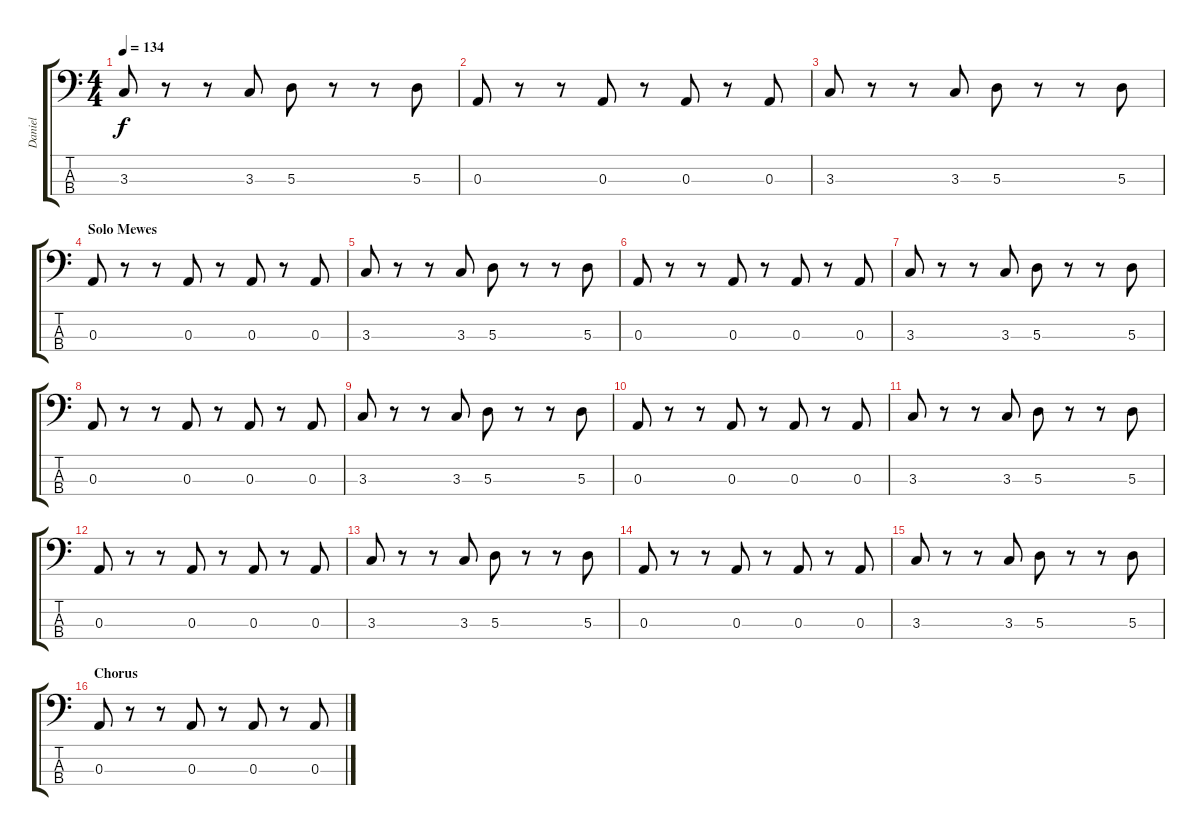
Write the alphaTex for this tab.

\track ("Daniel" "Daniel") {instrument slapbass2}
\staff {score tabs}
\tuning (G2 D2 A1 E1) {hide}
\ts (4 4)
\tempo 134
\clef f4
\ks c
3.3.8{dy f} r.8 r.8 3.3.8 5.3.8 r.8 r.8 5.3.8 |
0.3.8 r.8 r.8 0.3.8 r.8 0.3.8 r.8 0.3.8 |
3.3.8 r.8 r.8 3.3.8 5.3.8 r.8 r.8 5.3.8 |
\section ("" "Solo Mewes")
0.3.8 r.8 r.8 0.3.8 r.8 0.3.8 r.8 0.3.8 |
3.3.8 r.8 r.8 3.3.8 5.3.8 r.8 r.8 5.3.8 |
0.3.8 r.8 r.8 0.3.8 r.8 0.3.8 r.8 0.3.8 |
3.3.8 r.8 r.8 3.3.8 5.3.8 r.8 r.8 5.3.8 |
0.3.8 r.8 r.8 0.3.8 r.8 0.3.8 r.8 0.3.8 |
3.3.8 r.8 r.8 3.3.8 5.3.8 r.8 r.8 5.3.8 |
0.3.8 r.8 r.8 0.3.8 r.8 0.3.8 r.8 0.3.8 |
3.3.8 r.8 r.8 3.3.8 5.3.8 r.8 r.8 5.3.8 |
0.3.8 r.8 r.8 0.3.8 r.8 0.3.8 r.8 0.3.8 |
3.3.8 r.8 r.8 3.3.8 5.3.8 r.8 r.8 5.3.8 |
0.3.8 r.8 r.8 0.3.8 r.8 0.3.8 r.8 0.3.8 |
3.3.8 r.8 r.8 3.3.8 5.3.8 r.8 r.8 5.3.8 |
\section ("" "Chorus")
0.3.8 r.8 r.8 0.3.8 r.8 0.3.8 r.8 0.3.8
